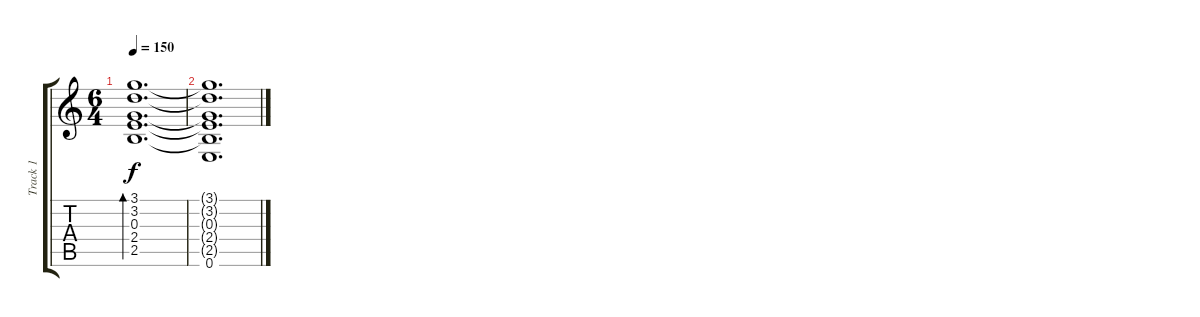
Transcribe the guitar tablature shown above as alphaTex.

\track ("Track 1" "Track 1") {instrument overdrivenguitar}
\staff {score tabs}
\tuning (E4 B3 G3 D3 A2 E2) {hide}
\ts (6 4)
\tempo 150
\clef g2
\ks c
(3.1 3.2 0.3 2.4 2.5).1{d bd 480 dy f} |
(3.1{t} 3.2{t} 0.3{t} 2.4{t} 2.5{t} 0.6).1{d}
